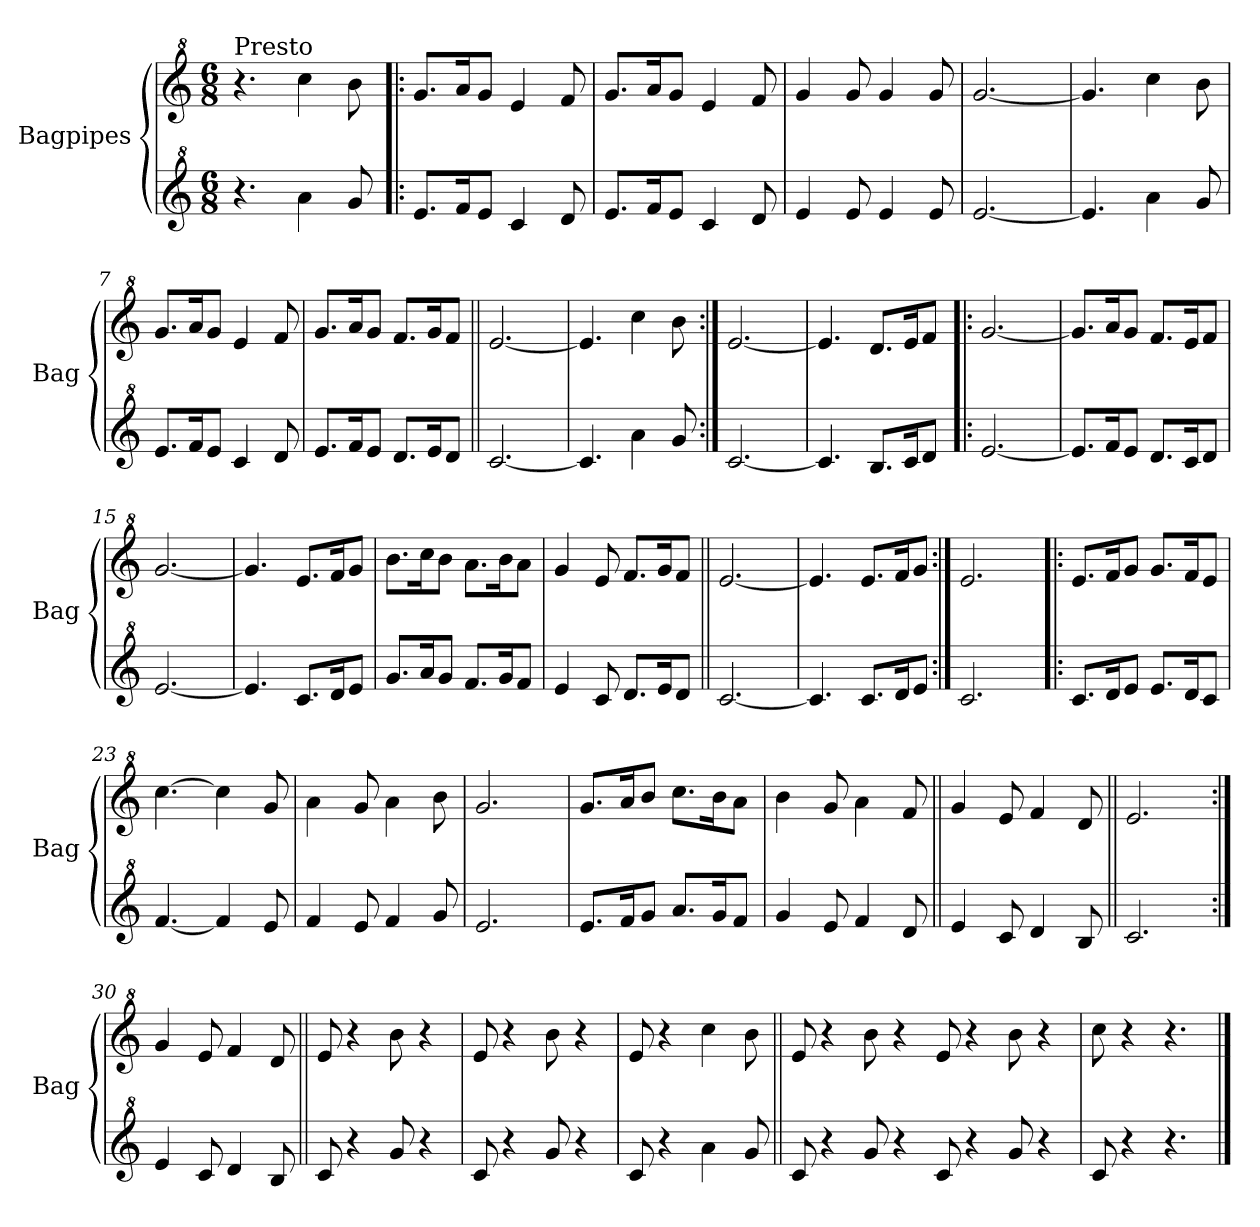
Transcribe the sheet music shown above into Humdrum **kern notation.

**kern	**kern
*part2	*part1
*staff2	*staff1
*I"Bagpipes	*I"Bagpipes
*I'Bag	*I'Bag
*clefG^2	*clefG^2
*k[]	*k[]
*C:	*C:
*M6/8	*M6/8
=1	=1
!	!LO:TX:a:t=Presto
4.r	4.r
4aa\	4ccc\
8gg/	8bb\
=2!|:	=2!|:
8.ee/L	8.gg/L
16ff/K	16aa/K
8ee/J	8gg/J
4cc/	4ee/
8dd/	8ff/
=3	=3
8.ee/L	8.gg/L
16ff/K	16aa/K
8ee/J	8gg/J
4cc/	4ee/
8dd/	8ff/
=4	=4
4ee/	4gg/
8ee/	8gg/
4ee/	4gg/
8ee/	8gg/
=5	=5
[2.ee/	[2.gg/
=6	=6
4.ee/]	4.gg/]
4aa\	4ccc\
8gg/	8bb\
=7	=7
8.ee/L	8.gg/L
16ff/K	16aa/K
8ee/J	8gg/J
4cc/	4ee/
8dd/	8ff/
=8	=8
8.ee/L	8.gg/L
16ff/K	16aa/K
8ee/J	8gg/J
8.dd/L	8.ff/L
16ee/K	16gg/K
8dd/J	8ff/J
=9||	=9||
[2.cc/	[2.ee/
!!LO:LB:g=z
=10	=10
4.cc/]	4.ee/]
4aa\	4ccc\
8gg/	8bb\
=11:|!	=11:|!
[2.cc/	[2.ee/
=12	=12
4.cc/]	4.ee/]
8.b/L	8.dd/L
16cc/K	16ee/K
8dd/J	8ff/J
=13!|:	=13!|:
[2.ee/	[2.gg/
=14	=14
8.ee/L]	8.gg/L]
16ff/K	16aa/K
8ee/J	8gg/J
8.dd/L	8.ff/L
16cc/K	16ee/K
8dd/J	8ff/J
=15	=15
[2.ee/	[2.gg/
=16	=16
4.ee/]	4.gg/]
8.cc/L	8.ee/L
16dd/K	16ff/K
8ee/J	8gg/J
=17	=17
8.gg/L	8.bb\L
16aa/K	16ccc\K
8gg/J	8bb\J
8.ff/L	8.aa\L
16gg/K	16bb\K
8ff/J	8aa\J
=18	=18
4ee/	4gg/
8cc/	8ee/
8.dd/L	8.ff/L
16ee/K	16gg/K
8dd/J	8ff/J
=19||	=19||
[2.cc/	[2.ee/
!!LO:LB:g=z
=20	=20
4.cc/]	4.ee/]
8.cc/L	8.ee/L
16dd/K	16ff/K
8ee/J	8gg/J
=21:|!	=21:|!
2.cc/	2.ee/
=22!|:	=22!|:
8.cc/L	8.ee/L
16dd/K	16ff/K
8ee/J	8gg/J
8.ee/L	8.gg/L
16dd/K	16ff/K
8cc/J	8ee/J
=23	=23
[4.ff/	[4.ccc\
4ff/]	4ccc\]
8ee/	8gg/
=24	=24
4ff/	4aa\
8ee/	8gg/
4ff/	4aa\
8gg/	8bb\
=25	=25
2.ee/	2.gg/
=26	=26
8.ee/L	8.gg/L
16ff/K	16aa/K
8gg/J	8bb/J
8.aa/L	8.ccc\L
16gg/K	16bb\K
8ff/J	8aa\J
=27	=27
4gg/	4bb\
8ee/	8gg/
4ff/	4aa\
8dd/	8ff/
=28||	=28||
4ee/	4gg/
8cc/	8ee/
4dd/	4ff/
8b/	8dd/
!!LO:LB:g=z
=29||	=29||
2.cc/	2.ee/
=30:|!	=30:|!
4ee/	4gg/
8cc/	8ee/
4dd/	4ff/
8b/	8dd/
=31||	=31||
8cc/	8ee/
4r	4r
8gg/	8bb\
4r	4r
=32	=32
8cc/	8ee/
4r	4r
8gg/	8bb\
4r	4r
=33	=33
8cc/	8ee/
4r	4r
4aa\	4ccc\
8gg/	8bb\
=34||	=34||
8cc/	8ee/
4r	4r
8gg/	8bb\
4r	4r
8cc/	8ee/
4r	4r
8gg/	8bb\
4r	4r
=35	=35
8cc/	8ccc\
4r	4r
4.r	4.r
==	==
*-	*-
